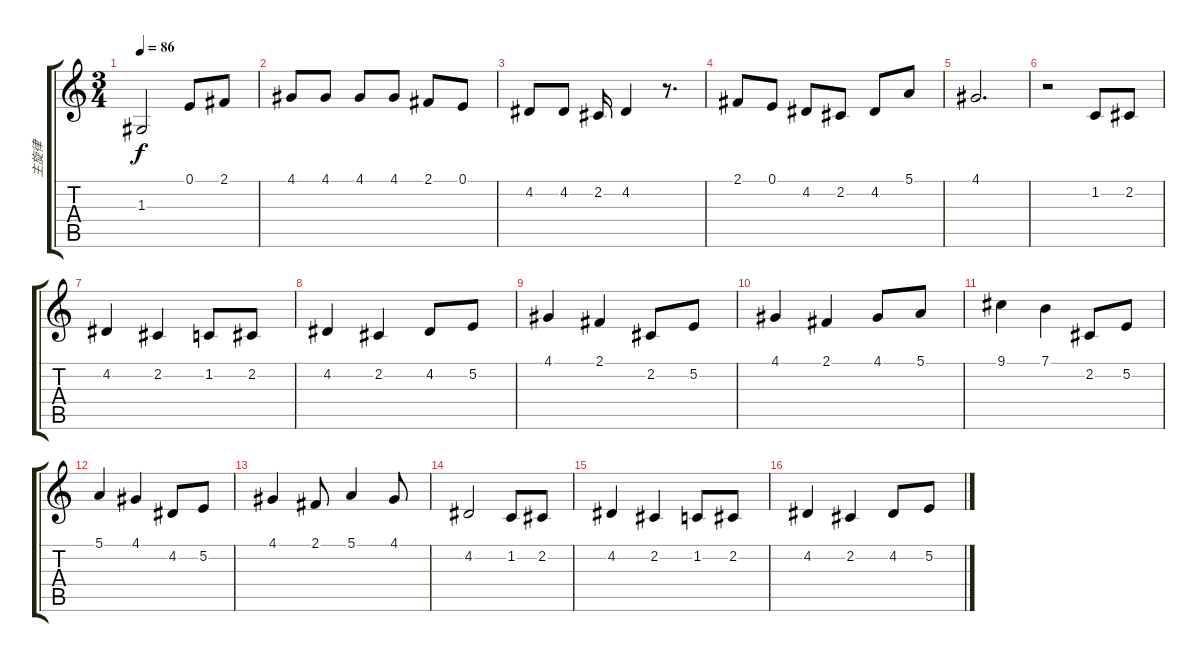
\track ("主旋律" "主旋律") {instrument stringensemble1}
\staff {score tabs}
\tuning (E4 B3 G3 D3 A2 E2) {hide}
\ts (3 4)
\tempo 86
\clef g2
\ks c
1.3{t}.2{dy f} 0.1.8 2.1.8 |
4.1.8 4.1.8 4.1.8 4.1.8 2.1.8 0.1.8 |
4.2.8 4.2.8 2.2.16 4.2.4 r.8{d} |
2.1.8 0.1.8 4.2.8 2.2.8 4.2.8 5.1.8 |
4.1.2{d} |
r.2 1.2.8 2.2.8 |
4.2.4 2.2.4 1.2.8 2.2.8 |
4.2.4 2.2.4 4.2.8 5.2.8 |
4.1.4 2.1.4 2.2.8 5.2.8 |
4.1.4 2.1.4 4.1.8 5.1.8 |
9.1.4 7.1.4 2.2.8 5.2.8 |
5.1.4 4.1.4 4.2.8 5.2.8 |
4.1.4 2.1.8 5.1.4 4.1.8 |
4.2.2 1.2.8 2.2.8 |
4.2.4 2.2.4 1.2.8 2.2.8 |
4.2.4 2.2.4 4.2.8 5.2.8
